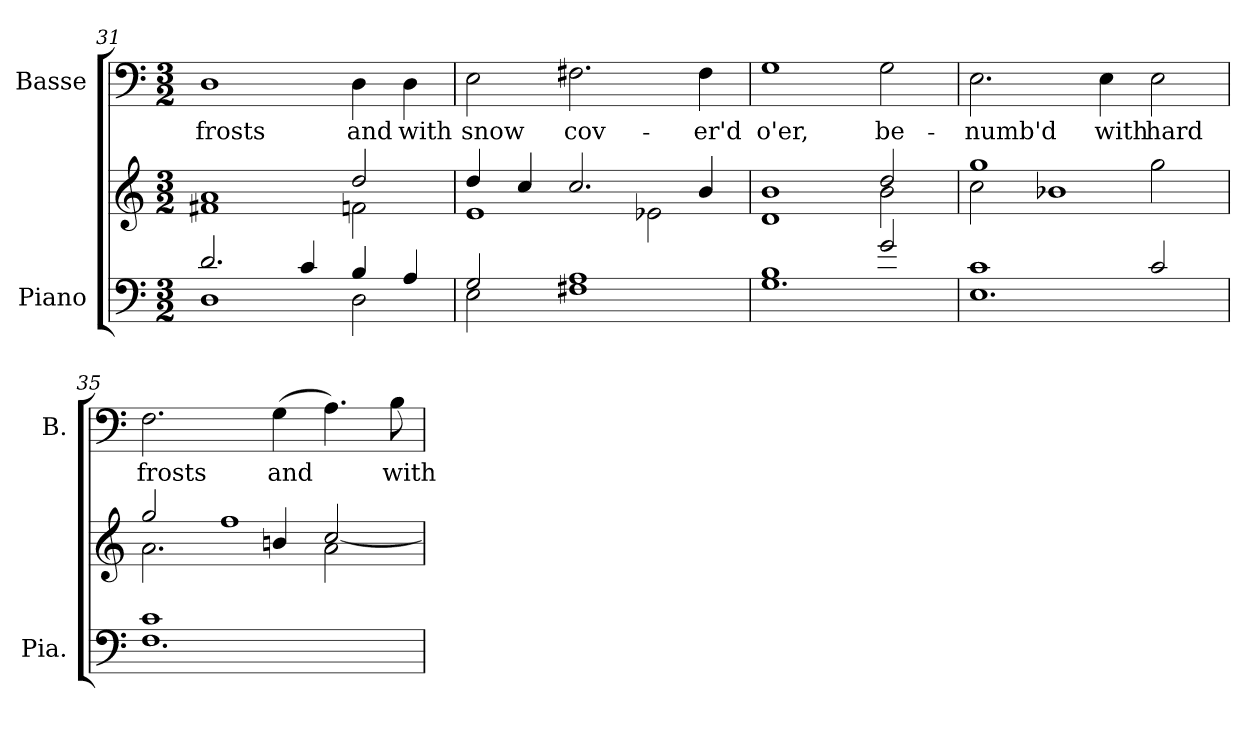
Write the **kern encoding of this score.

**kern	**kern	**kern	**text
*part2	*part2	*part1	*part1
*staff3	*staff2	*staff1	*staff1
*I"Piano	*	*I"Basse	*
*I'Pia.	*	*I'B.	*
*clefF4	*clefG2	*clefF4	*
*k[]	*k[]	*k[]	*
*M3/2	*M3/2	*M3/2	*
=31	=31	=31	=31
*^	*^	*	*
!	!	!	!	!	!LO:LY:b
2.d/	1D	1a	1f#X	1D	frosts
4c/	.	.	.	.	.
!	!	!	!	!	!LO:LY:b
4B/	2D\	2dd/	2fn\	4D\	and
!	!	!	!	!	!LO:LY:b
4A/	.	.	.	4D\	with
=32	=32	=32	=32	=32	=32
!	!	!	!	!	!LO:LY:b
2G/	2E\	4dd/	1e	2E\	snow
.	.	4cc/	.	.	.
!	!	!	!	!	!LO:LY:b
1A	1F#X	2.cc/	.	2.F#X\	cov-
.	.	.	2e-X\	.	.
!	!	!	!	!	!LO:LY:b
.	.	4b/	.	4F#\	-er'd
=33	=33	=33	=33	=33	=33
!	!	!	!	!	!LO:LY:b
1B	1.G	1b	1d	1G	o'er,
!	!	!	!	!	!LO:LY:b
2g/	.	2dd/	2b\	2G\	be-
!!LO:PB:g=z
=34	=34	=34	=34	=34	=34
!	!	!	!	!	!LO:LY:b
1c	1.E	1gg	2cc\	2.E\	-numb'd
.	.	.	1b-X	.	.
!	!	!	!	!	!LO:LY:b
.	.	.	.	4E\	with
!	!	!	!	!	!LO:LY:b
2c/	.	2gg\	.	2E\	hard
=35	=35	=35	=35	=35	=35
*	*	*	*^	*	*
!	!	!	!	!	!	!LO:LY:b
1c	1.F	2gg/	2.a\	1ryy	2.F\	frosts
.	.	1ff	.	.	.	.
!	!	!	!	!	!	!LO:LY:b
.	.	.	4bn/	.	(>4G\	and
2ryy	.	.	[2cc/	2a\	4.A\)	.
!	!	!	!	!	!	!LO:LY:b
.	.	.	.	.	8B\	with
*v	*v	*	*	*	*	*
*	*v	*v	*v	*	*
=	=	=	=
*-	*-	*-	*-
